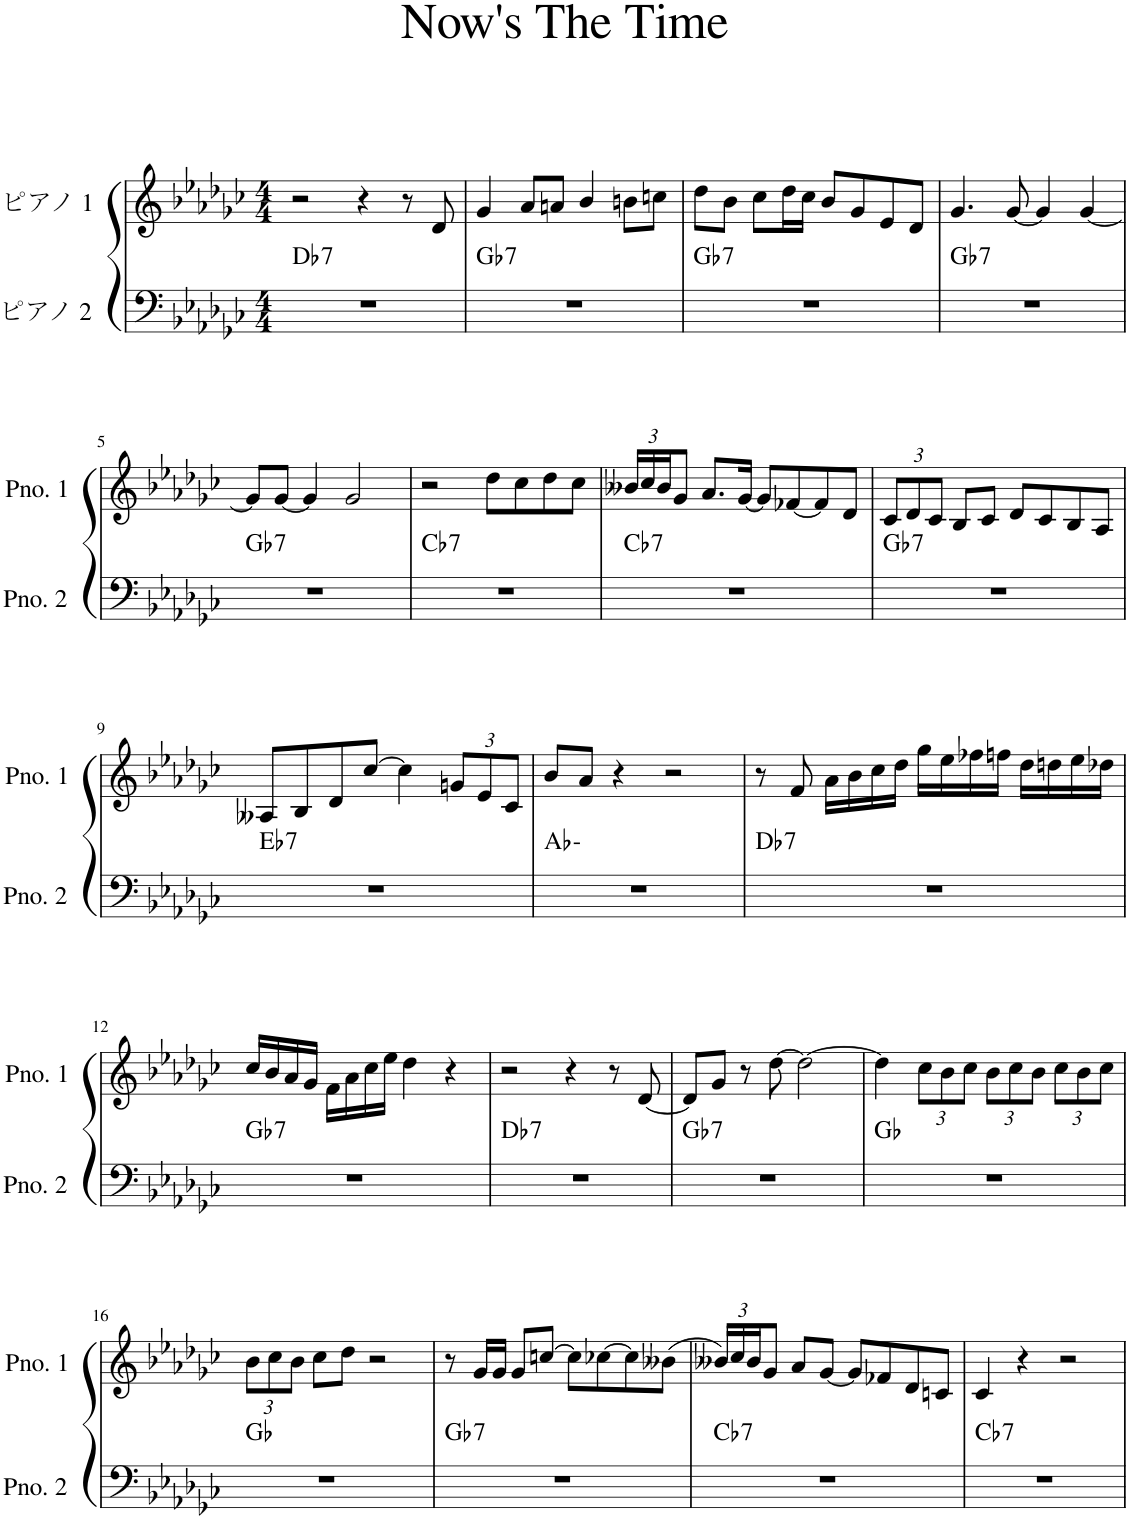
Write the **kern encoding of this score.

**kern	**harte	**kern
*part2	*part2	*part1
*staff2	*	*staff1
*I"ピアノ 2	*	*I"ピアノ 1
*clefF4	*	*clefG2
*k[b-e-a-d-g-c-]	*	*k[b-e-a-d-g-c-]
*M4/4	*	*M4/4
=1	=1	=1
!	!LO:H:kt=7	!
1r	Db:7	2r
.	.	4r
.	.	8r
.	.	8d-/
=2	=2	=2
!	!LO:H:kt=7	!
1r	Gb:7	4g-/
.	.	8a-/L
.	.	8an/J
.	.	4b-/
.	.	8bn\L
.	.	8ccn\J
=3	=3	=3
!	!LO:H:kt=7	!
1r	Gb:7	8dd-\L
.	.	8b-\J
.	.	8cc-\L
.	.	16dd-\L
.	.	16cc-\JJ
.	.	8b-/L
.	.	8g-/
.	.	8e-/
.	.	8d-/J
=4	=4	=4
!	!LO:H:kt=7	!
1r	Gb:7	4.g-/
.	.	[8g-/
.	.	4g-/]
.	.	[4g-/
!!LO:LB:g=z
=5	=5	=5
!	!LO:H:kt=7	!
1r	Gb:7	8g-/L]
.	.	[8g-/J
.	.	4g-/]
.	.	2g-/
=6	=6	=6
!	!LO:H:kt=7	!
1r	Cb:7	2r
.	.	8dd-\L
.	.	8cc-\
.	.	8dd-\
.	.	8cc-\J
=7	=7	=7
*	*	*Xbrackettup
!	!LO:H:kt=7	!
1r	Cb:7	24b--X/LL
.	.	24cc-/
.	.	24b--/J
.	.	8g-/J
.	.	8.a-/L
.	.	[16g-/Jk
.	.	8g-/L]
.	.	[8f-X/
.	.	8f-/]
.	.	8d-/J
=8	=8	=8
!	!LO:H:kt=7	!
1r	Gb:7	12c-/L
.	.	12d-/
.	.	12c-/J
.	.	8B-/L
.	.	8c-/J
.	.	8d-/L
.	.	8c-/
.	.	8B-/
.	.	8A-/J
!!LO:LB:g=z
=9	=9	=9
!	!LO:H:kt=7	!
1r	Eb:7	8A--X/L
.	.	8B-/
.	.	8d-/
.	.	[8cc-/J
.	.	4cc-\]
.	.	12gn/L
.	.	12e-/
.	.	12c-/J
=10	=10	=10
1r	Ab:min	8b-/L
.	.	8a-/J
.	.	4r
.	.	2r
=11	=11	=11
!	!LO:H:kt=7	!
1r	Db:7	8r
.	.	8f/
.	.	16a-\LL
.	.	16b-\
.	.	16cc-\
.	.	16dd-\JJ
.	.	16gg-\LL
.	.	16ee-\
.	.	16ff-X\
.	.	16ffn\JJ
.	.	16dd-\LL
.	.	16ddn\
.	.	16ee-\
.	.	16dd-X\JJ
!!LO:LB:g=z
=12	=12	=12
!	!LO:H:kt=7	!
1r	Gb:7	16cc-/LL
.	.	16b-/
.	.	16a-/
.	.	16g-/JJ
.	.	16f\LL
.	.	16a-\
.	.	16cc-\
.	.	16ee-\JJ
.	.	4dd-\
.	.	4r
=13	=13	=13
!	!LO:H:kt=7	!
1r	Db:7	2r
.	.	4r
.	.	8r
.	.	[8d-/
=14	=14	=14
!	!LO:H:kt=7	!
1r	Gb:7	8d-/L]
.	.	8g-/J
.	.	8r
.	.	[8dd-\
.	.	2dd-\_
=15	=15	=15
1r	Gb:maj	4dd-\]
.	.	12cc-\L
.	.	12b-\
.	.	12cc-\J
.	.	12b-\L
.	.	12cc-\
.	.	12b-\J
.	.	12cc-\L
.	.	12b-\
.	.	12cc-\J
!!LO:LB:g=z
=16	=16	=16
1r	Gb:maj	12b-\L
.	.	12cc-\
.	.	12b-\J
.	.	8cc-\L
.	.	8dd-\J
.	.	2r
=17	=17	=17
!	!LO:H:kt=7	!
1r	Gb:7	8r
.	.	16g-/LL
.	.	16g-/JJ
.	.	8g-/L
.	.	[8ccn/J
.	.	8cc\L]
.	.	[8cc-X\
.	.	8cc-\]
.	.	(8b--X\J
=18	=18	=18
!	!LO:H:kt=7	!
1r	Cb:7	24b--X/LL)
.	.	24cc-/
.	.	24b--/J
.	.	8g-/J
.	.	8a-/L
.	.	[8g-/J
.	.	8g-/L]
.	.	8f-X/
.	.	8d-/
.	.	8cn/J
=19	=19	=19
!	!LO:H:kt=7	!
1r	Cb:7	4c-/
.	.	4r
.	.	2r
=	=	=
*-	*-	*-
